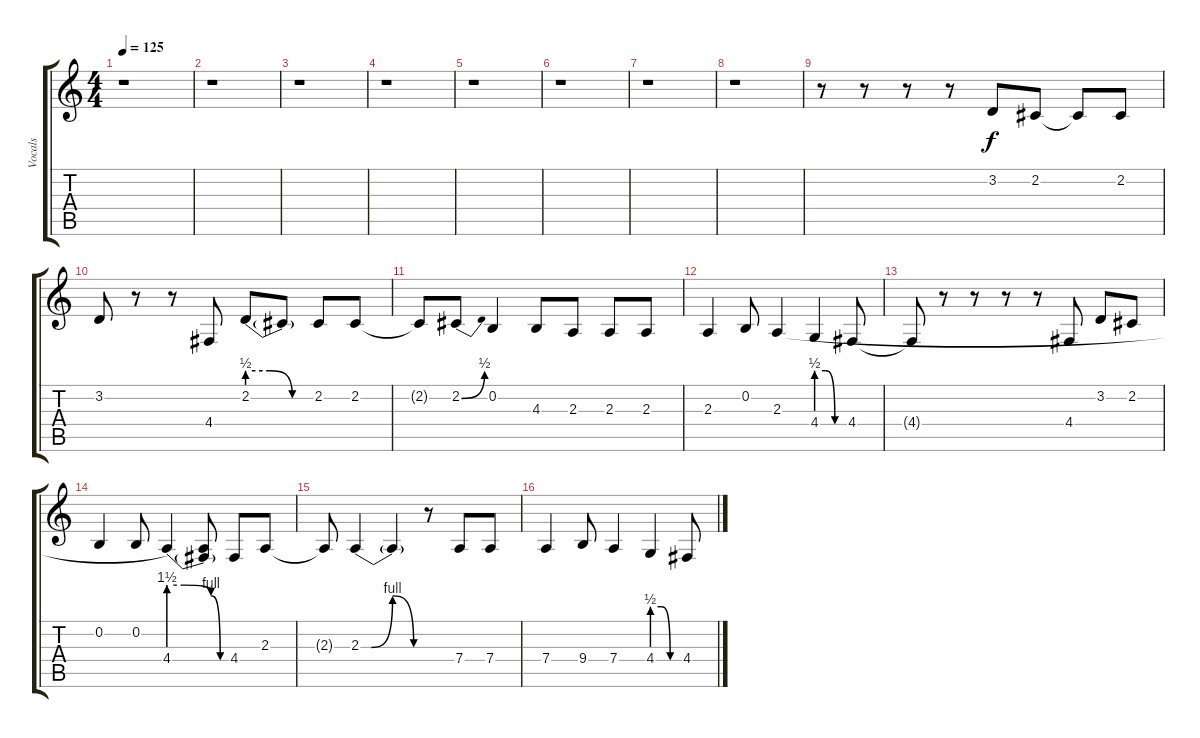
\track ("Vocals" "Vocals") {instrument altosax}
\staff {score tabs}
\tuning (E4 B3 G3 D3 A2 E2) {hide}
\ts (4 4)
\tempo 125
\clef g2
\ks c
r.1{dy f instrument altosax} |
r.1 |
r.1 |
r.1 |
r.1 |
r.1 |
r.1 |
r.1 |
r.8 r.8 r.8 r.8 3.2.8 2.2.8 2.2{t}.8 2.2.8 |
3.2.8 r.8 r.8 4.4.8 2.2{be (custom 0 2 20 2 40 0 60 0)}.8 2.2{t}.8 2.2.8 2.2.8 |
2.2{t}.8 2.2{be (bend 0 0 60 2)}.8 0.2.4 4.3.8 2.3.8 2.3.8 2.3.8 |
2.3.4 0.2.8 2.3.4 4.4{be (custom 0 2 20 2 40 0 60 0)}.4 4.4.8 |
4.4{t}.8 r.8 r.8 r.8 r.8 4.4.8 3.2.8 2.2.8 |
0.2.4 0.2.8 4.4{be (custom 0 6 15 6 41 4 50 0 60 0)}.4 (2.3{t} 4.4{t}).8 4.4.8 2.3.8 |
2.3{t}.8 2.3{be (custom 0 0 5 0 10 0 30 4 50 0 55 0 60 0)}.4 2.3{t}.4 r.8 7.4.8 7.4.8 |
7.4.4 9.4.8 7.4.4 4.4{be (custom 0 2 20 2 40 0 60 0)}.4 4.4.8
